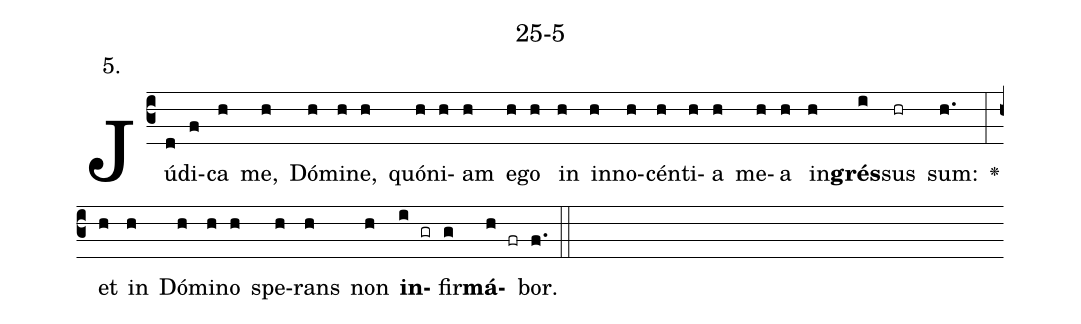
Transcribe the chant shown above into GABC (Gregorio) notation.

name: 25-5;
annotation: 5.;
%%
(c3)Jú(d)di(f)ca(h) me,(h) Dó(h)mi(h)ne,(h) quón(h)i(h)am(h) e(h)go(h) in(h) in(h)no(h)cén(h)ti(h)a(h) me(h)a(h) in(h)<b>grés</b>(i)sus(hr) sum:(h.) <v>\greheightstar</v>(:) et(h) in(h) Dó(h)mi(h)no(h) spe(h)rans(h) non(h) <b>in</b>(i gr)fir(g)<b>má</b>(h fr)bor.(f.) (::)


%E(h) u(h) o(i) u(g) a(h) e.(f.) (::)
